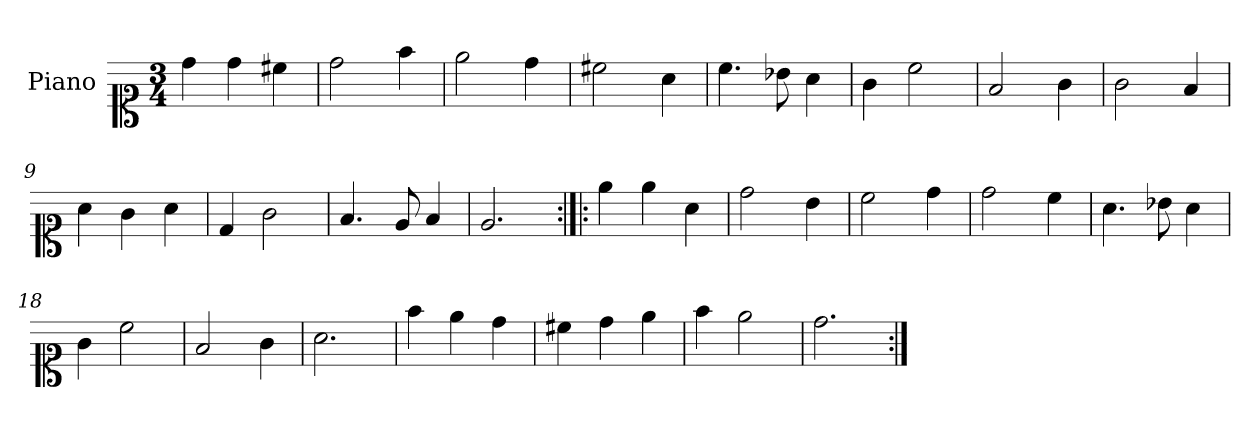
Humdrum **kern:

**kern
*part1
*staff1
*I"Piano
*I'Pno.
*clefC1
*k[]
*M3/4
=1
4dd\
4dd\
4cc#X\
=2
2dd\
4ff\
=3
2ee\
4dd\
=4
2cc#X\
4a\
=5
4.cc\
8b-X\
4a\
=6
4g\
2cc\
=7
2f/
4g\
=8
2g\
4f/
=9
4a\
4g\
4a\
=10
4d/
2g\
=11
4.f/
8e/
4f/
=12
2.e/
!!LO:LB:g=z
=13:|!|:
4ee\
4ee\
4a\
=14
2dd\
4b\
=15
2cc\
4dd\
=16
2dd\
4cc\
=17
4.a\
8b-X\
4a\
=18
4g\
2cc\
=19
2f/
4g\
=20
2.a\
=21
4ff\
4ee\
4dd\
=22
4cc#X\
4dd\
4ee\
=23
4ff\
2ee\
=24
2.dd\
=:|!
*-
